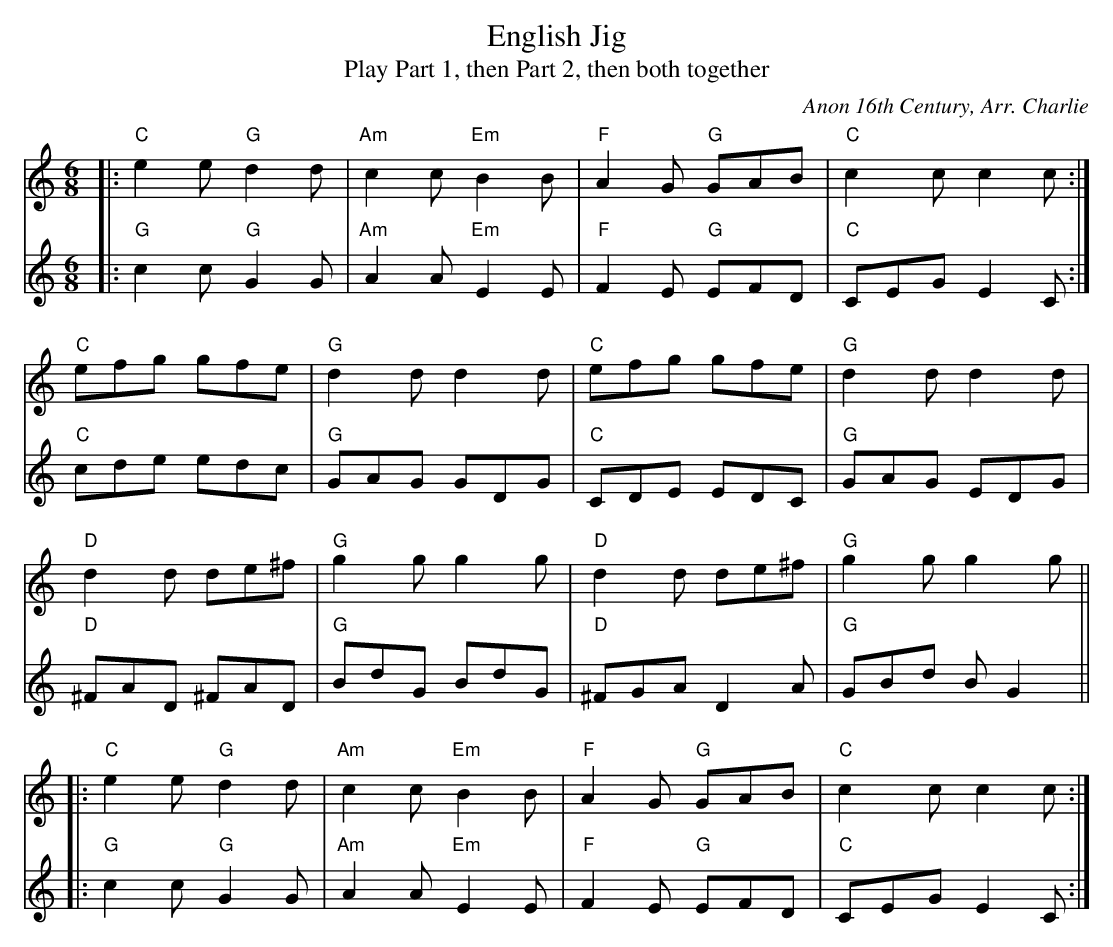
X:1
T:English Jig
T: Play Part 1, then Part 2, then both together
C:Anon 16th Century, Arr. Charlie
M:6/8
K:C
V:1
|:"C"e2e "G"d2d|"Am"c2c "Em"B2B|"F"A2G "G"GAB|"C"c2c c2c:|
"C"efg gfe|"G"d2d d2d|"C"efg gfe|"G"d2d d2d|
"D"d2d de^f|"G"g2g g2g|"D"d2d de^f|"G"g2g g2g||
|:"C"e2e "G"d2d|"Am"c2c "Em"B2B|"F"A2G "G"GAB|"C"c2c c2c:|
V:2
|:"G"c2c "G"G2G|"Am"A2A "Em"E2E|"F"F2E "G"EFD|"C"CEG E2C:|
"C"cde edc|"G"GAG GDG|"C"CDE EDC|"G"GAG EDG|
"D"^FAD ^FAD|"G"BdG BdG|"D"^FGA D2A|"G"GBd BG2||
|:"G"c2c "G"G2G|"Am"A2A "Em"E2E|"F"F2E "G"EFD|"C"CEG E2C:|
